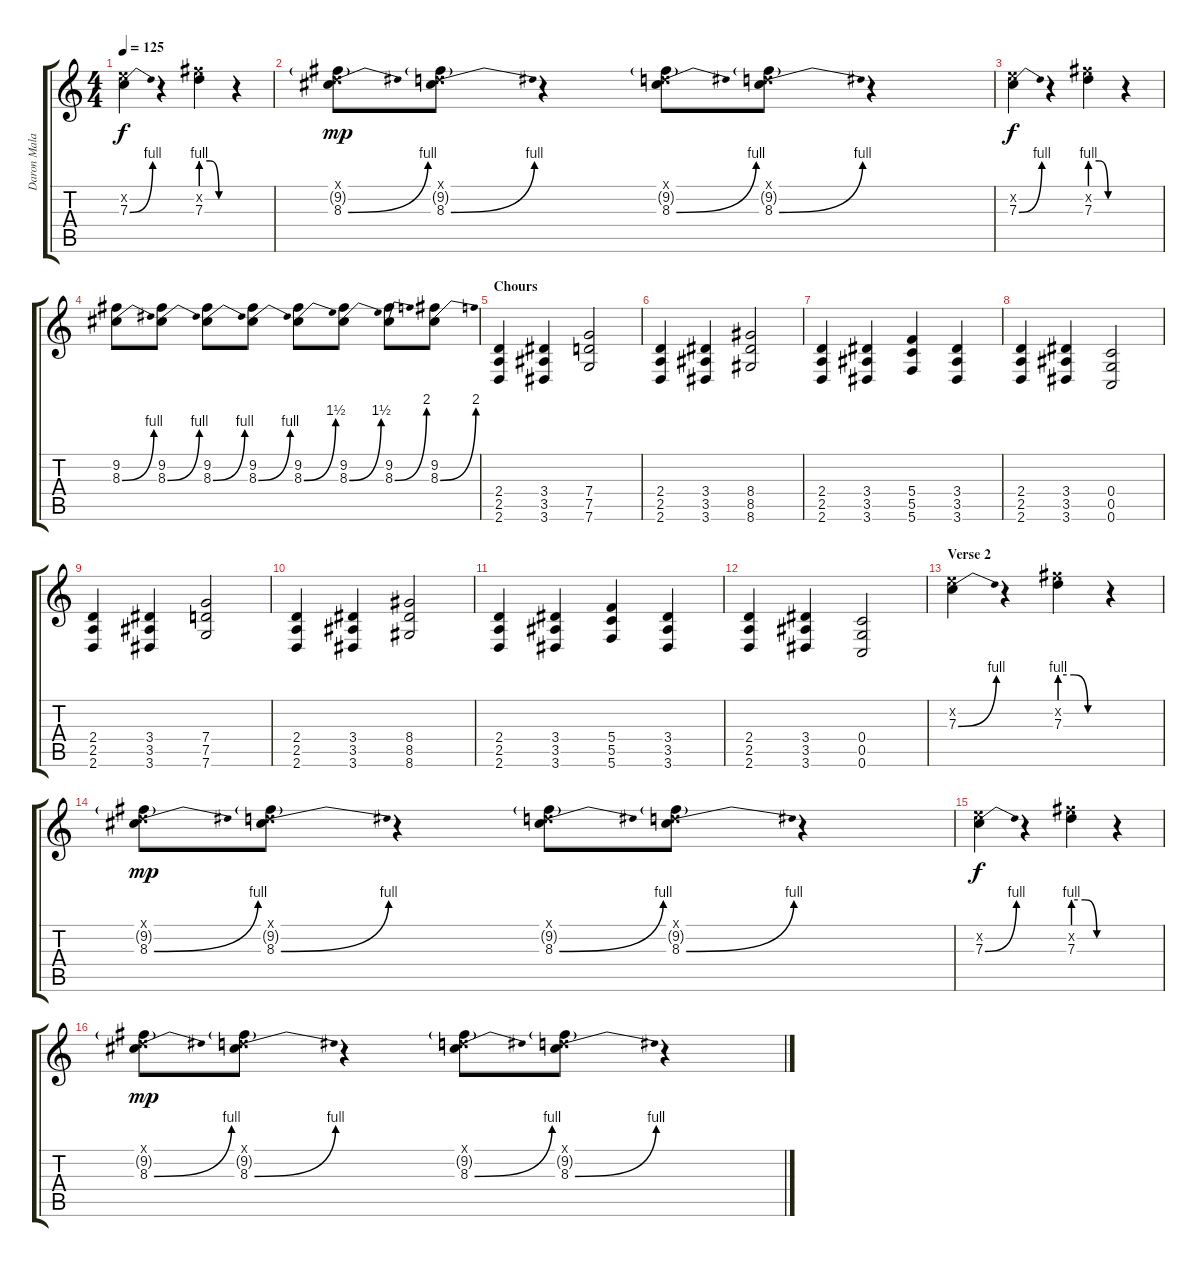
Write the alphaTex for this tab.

\track ("Daron Malakian" "Daron Mala") {instrument overdrivenguitar}
\staff {score tabs}
\tuning (D4 A3 F3 C3 G2 C2) {hide}
\ts (4 4)
\tempo 125
\clef g2
\ks c
(7.2{x} 7.3{be (bend 0 0 60 4)}).4{dy f} r.4 (9.2{x} 7.3{be (custom 0 4 20 4 40 0 60 0)}).4 r.4 |
(0.1{x} 9.2{g} 8.3{be (bend 0 0 60 4)}).8{dy mp} (0.1{x} 9.2{g} 8.3{be (bend 0 0 60 4)}).8 r.4 (0.1{x} 9.2{g} 8.3{be (bend 0 0 60 4)}).8 (0.1{x} 9.2{g} 8.3{be (bend 0 0 60 4)}).8 r.4 |
(7.2{x} 7.3{be (bend 0 0 60 4)}).4{dy f} r.4 (9.2{x} 7.3{be (custom 0 4 20 4 40 0 60 0)}).4 r.4 |
(9.2 8.3{be (bend 0 0 60 4)}).8 (9.2 8.3{be (bend 0 0 60 4)}).8 (9.2 8.3{be (bend 0 0 60 4)}).8 (9.2 8.3{be (bend 0 0 60 4)}).8 (9.2 8.3{be (bend 0 0 60 6)}).8 (9.2 8.3{be (bend 0 0 60 6)}).8 (9.2 8.3{be (bend 0 0 60 8)}).8 (9.2 8.3{be (bend 0 0 60 8)}).8 |
\section ("" "Chours")
(2.4 2.5 2.6).4 (3.4 3.5 3.6).4 (7.4 7.5 7.6).2 |
(2.4 2.5 2.6).4 (3.4 3.5 3.6).4 (8.4 8.5 8.6).2 |
(2.4 2.5 2.6).4 (3.4 3.5 3.6).4 (5.4 5.5 5.6).4 (3.4 3.5 3.6).4 |
(2.4 2.5 2.6).4 (3.4 3.5 3.6).4 (0.4 0.5 0.6).2 |
(2.4 2.5 2.6).4 (3.4 3.5 3.6).4 (7.4 7.5 7.6).2 |
(2.4 2.5 2.6).4 (3.4 3.5 3.6).4 (8.4 8.5 8.6).2 |
(2.4 2.5 2.6).4 (3.4 3.5 3.6).4 (5.4 5.5 5.6).4 (3.4 3.5 3.6).4 |
(2.4 2.5 2.6).4 (3.4 3.5 3.6).4 (0.4 0.5 0.6).2 |
\section ("" "Verse 2")
(7.2{x} 7.3{be (bend 0 0 60 4)}).4 r.4 (9.2{x} 7.3{be (custom 0 4 20 4 40 0 60 0)}).4 r.4 |
(0.1{x} 9.2{g} 8.3{be (bend 0 0 60 4)}).8{dy mp} (0.1{x} 9.2{g} 8.3{be (bend 0 0 60 4)}).8 r.4 (0.1{x} 9.2{g} 8.3{be (bend 0 0 60 4)}).8 (0.1{x} 9.2{g} 8.3{be (bend 0 0 60 4)}).8 r.4 |
(7.2{x} 7.3{be (bend 0 0 60 4)}).4{dy f} r.4 (9.2{x} 7.3{be (custom 0 4 20 4 40 0 60 0)}).4 r.4 |
(0.1{x} 9.2{g} 8.3{be (bend 0 0 60 4)}).8{dy mp} (0.1{x} 9.2{g} 8.3{be (bend 0 0 60 4)}).8 r.4 (0.1{x} 9.2{g} 8.3{be (bend 0 0 60 4)}).8 (0.1{x} 9.2{g} 8.3{be (bend 0 0 60 4)}).8 r.4
